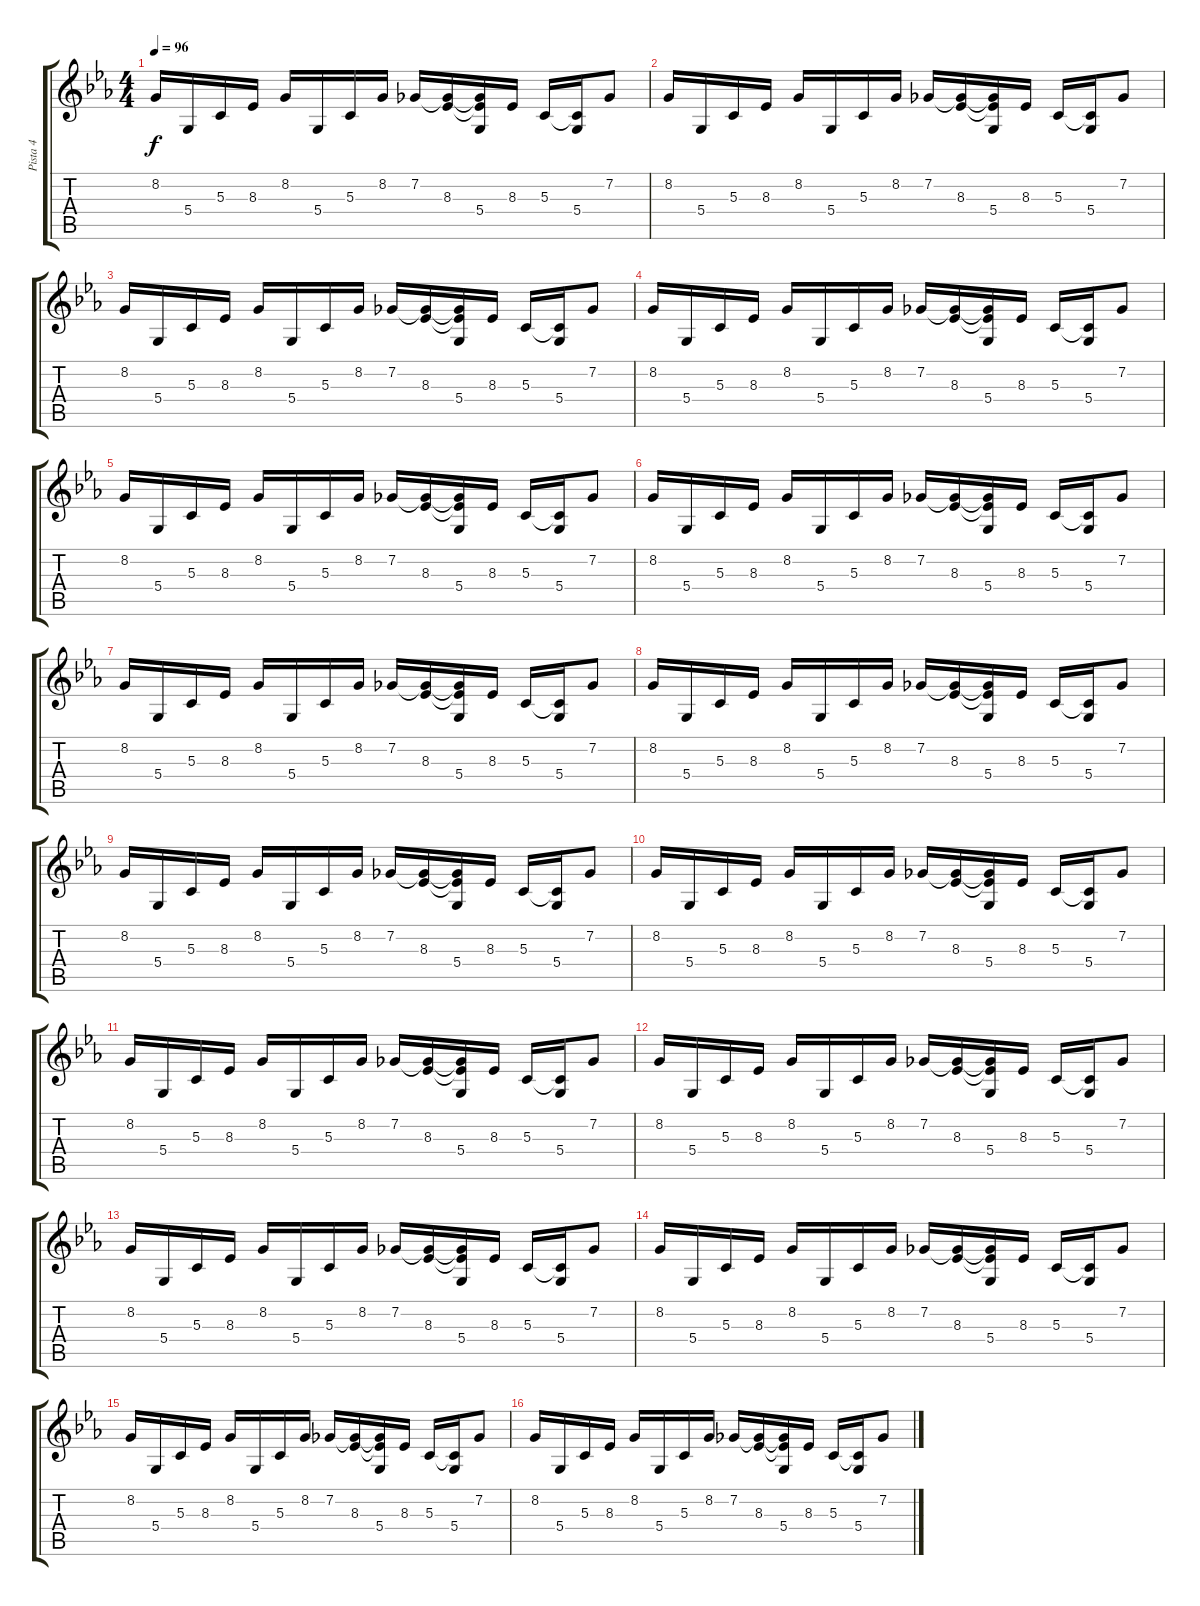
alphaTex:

\track ("Pista 4" "Pista 4") {instrument stringensemble1}
\staff {score tabs}
\tuning (E4 B3 G3 D3 A2 E2) {hide}
\ts (4 4)
\tempo 96
\clef g2
\ks eb
8.2.16{dy f volume 13 instrument electricgrandpiano} 5.4.16 5.3.16 8.3.16 8.2.16 5.4.16 5.3.16 8.2.16 7.2.16 (7.2{t} 8.3).16 (7.2{t} 8.3{t} 5.4).16 8.3.16 5.3.16 (5.3{t} 5.4).16 7.2.8 |
8.2.16{volume 13 instrument electricgrandpiano} 5.4.16 5.3.16 8.3.16 8.2.16 5.4.16 5.3.16 8.2.16 7.2.16 (7.2{t} 8.3).16 (7.2{t} 8.3{t} 5.4).16 8.3.16 5.3.16 (5.3{t} 5.4).16 7.2.8 |
8.2.16{volume 13 instrument electricgrandpiano} 5.4.16 5.3.16 8.3.16 8.2.16 5.4.16 5.3.16 8.2.16 7.2.16 (7.2{t} 8.3).16 (7.2{t} 8.3{t} 5.4).16 8.3.16 5.3.16 (5.3{t} 5.4).16 7.2.8 |
8.2.16{volume 13 instrument electricgrandpiano} 5.4.16 5.3.16 8.3.16 8.2.16 5.4.16 5.3.16 8.2.16 7.2.16 (7.2{t} 8.3).16 (7.2{t} 8.3{t} 5.4).16 8.3.16 5.3.16 (5.3{t} 5.4).16 7.2.8 |
8.2.16{volume 13 instrument electricgrandpiano} 5.4.16 5.3.16 8.3.16 8.2.16 5.4.16 5.3.16 8.2.16 7.2.16 (7.2{t} 8.3).16 (7.2{t} 8.3{t} 5.4).16 8.3.16 5.3.16 (5.3{t} 5.4).16 7.2.8 |
8.2.16{volume 13 instrument electricgrandpiano} 5.4.16 5.3.16 8.3.16 8.2.16 5.4.16 5.3.16 8.2.16 7.2.16 (7.2{t} 8.3).16 (7.2{t} 8.3{t} 5.4).16 8.3.16 5.3.16 (5.3{t} 5.4).16 7.2.8 |
8.2.16{volume 13 instrument electricgrandpiano} 5.4.16 5.3.16 8.3.16 8.2.16 5.4.16 5.3.16 8.2.16 7.2.16 (7.2{t} 8.3).16 (7.2{t} 8.3{t} 5.4).16 8.3.16 5.3.16 (5.3{t} 5.4).16 7.2.8 |
8.2.16{volume 13 instrument electricgrandpiano} 5.4.16 5.3.16 8.3.16 8.2.16 5.4.16 5.3.16 8.2.16 7.2.16 (7.2{t} 8.3).16 (7.2{t} 8.3{t} 5.4).16 8.3.16 5.3.16 (5.3{t} 5.4).16 7.2.8 |
8.2.16{volume 13 instrument electricgrandpiano} 5.4.16 5.3.16 8.3.16 8.2.16 5.4.16 5.3.16 8.2.16 7.2.16 (7.2{t} 8.3).16 (7.2{t} 8.3{t} 5.4).16 8.3.16 5.3.16 (5.3{t} 5.4).16 7.2.8 |
8.2.16{volume 13 instrument electricgrandpiano} 5.4.16 5.3.16 8.3.16 8.2.16 5.4.16 5.3.16 8.2.16 7.2.16 (7.2{t} 8.3).16 (7.2{t} 8.3{t} 5.4).16 8.3.16 5.3.16 (5.3{t} 5.4).16 7.2.8 |
8.2.16{volume 13 instrument electricgrandpiano} 5.4.16 5.3.16 8.3.16 8.2.16 5.4.16 5.3.16 8.2.16 7.2.16 (7.2{t} 8.3).16 (7.2{t} 8.3{t} 5.4).16 8.3.16 5.3.16 (5.3{t} 5.4).16 7.2.8 |
8.2.16{volume 13 instrument electricgrandpiano} 5.4.16 5.3.16 8.3.16 8.2.16 5.4.16 5.3.16 8.2.16 7.2.16 (7.2{t} 8.3).16 (7.2{t} 8.3{t} 5.4).16 8.3.16 5.3.16 (5.3{t} 5.4).16 7.2.8 |
8.2.16{volume 13 instrument electricgrandpiano} 5.4.16 5.3.16 8.3.16 8.2.16 5.4.16 5.3.16 8.2.16 7.2.16 (7.2{t} 8.3).16 (7.2{t} 8.3{t} 5.4).16 8.3.16 5.3.16 (5.3{t} 5.4).16 7.2.8 |
8.2.16{volume 13 instrument electricgrandpiano} 5.4.16 5.3.16 8.3.16 8.2.16 5.4.16 5.3.16 8.2.16 7.2.16 (7.2{t} 8.3).16 (7.2{t} 8.3{t} 5.4).16 8.3.16 5.3.16 (5.3{t} 5.4).16 7.2.8 |
8.2.16{volume 13 instrument electricgrandpiano} 5.4.16 5.3.16 8.3.16 8.2.16 5.4.16 5.3.16 8.2.16 7.2.16 (7.2{t} 8.3).16 (7.2{t} 8.3{t} 5.4).16 8.3.16 5.3.16 (5.3{t} 5.4).16 7.2.8 |
8.2.16{volume 13 instrument electricgrandpiano} 5.4.16 5.3.16 8.3.16 8.2.16 5.4.16 5.3.16 8.2.16 7.2.16 (7.2{t} 8.3).16 (7.2{t} 8.3{t} 5.4).16 8.3.16 5.3.16 (5.3{t} 5.4).16 7.2.8
